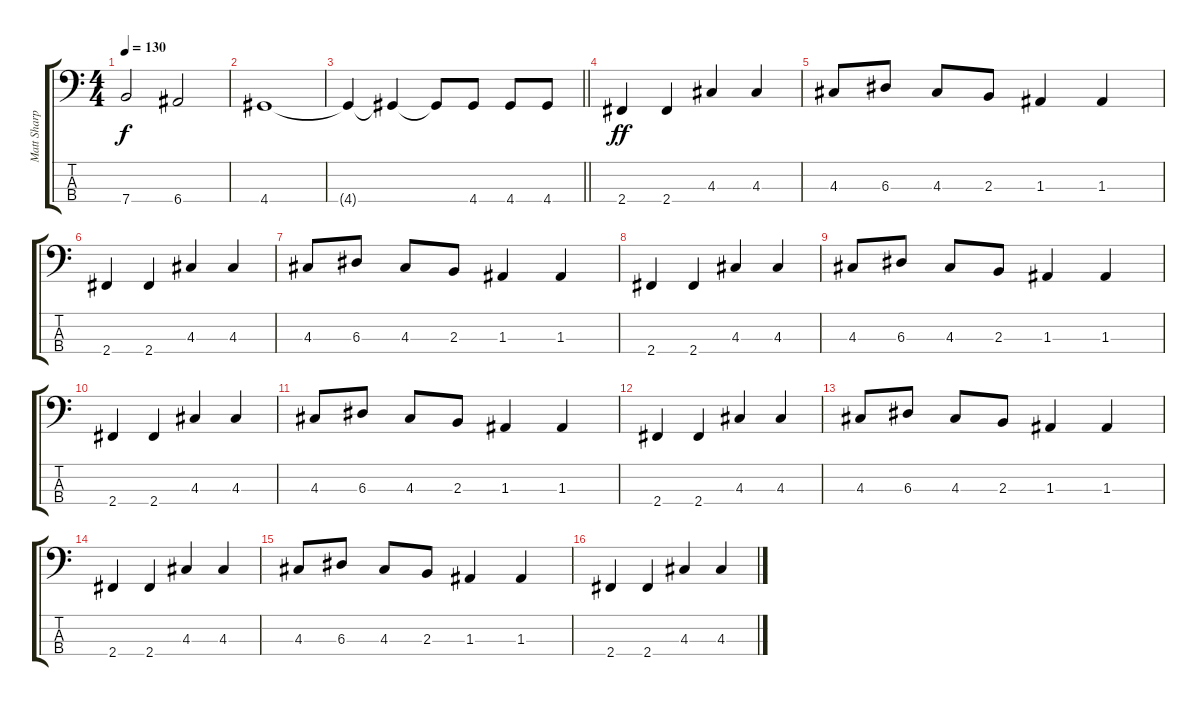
\track ("Matt Sharp" "Matt Sharp") {instrument electricbasspick}
\staff {score tabs}
\tuning (G2 D2 A1 E1) {hide}
\ts (4 4)
\tempo 130
\clef f4
\ks c
7.4.2{dy f} 6.4.2 |
4.4.1 |
\barLineRight lightlight
4.4{t}.4 4.4{t}.4 4.4{t}.8 4.4.8 4.4.8 4.4.8 |
2.4.4{dy ff} 2.4.4 4.3.4 4.3.4 |
4.3.8 6.3.8 4.3.8 2.3.8 1.3.4 1.3.4 |
2.4.4 2.4.4 4.3.4 4.3.4 |
4.3.8 6.3.8 4.3.8 2.3.8 1.3.4 1.3.4 |
2.4.4 2.4.4 4.3.4 4.3.4 |
4.3.8 6.3.8 4.3.8 2.3.8 1.3.4 1.3.4 |
2.4.4 2.4.4 4.3.4 4.3.4 |
4.3.8 6.3.8 4.3.8 2.3.8 1.3.4 1.3.4 |
2.4.4 2.4.4 4.3.4 4.3.4 |
4.3.8 6.3.8 4.3.8 2.3.8 1.3.4 1.3.4 |
2.4.4 2.4.4 4.3.4 4.3.4 |
4.3.8 6.3.8 4.3.8 2.3.8 1.3.4 1.3.4 |
2.4.4 2.4.4 4.3.4 4.3.4
